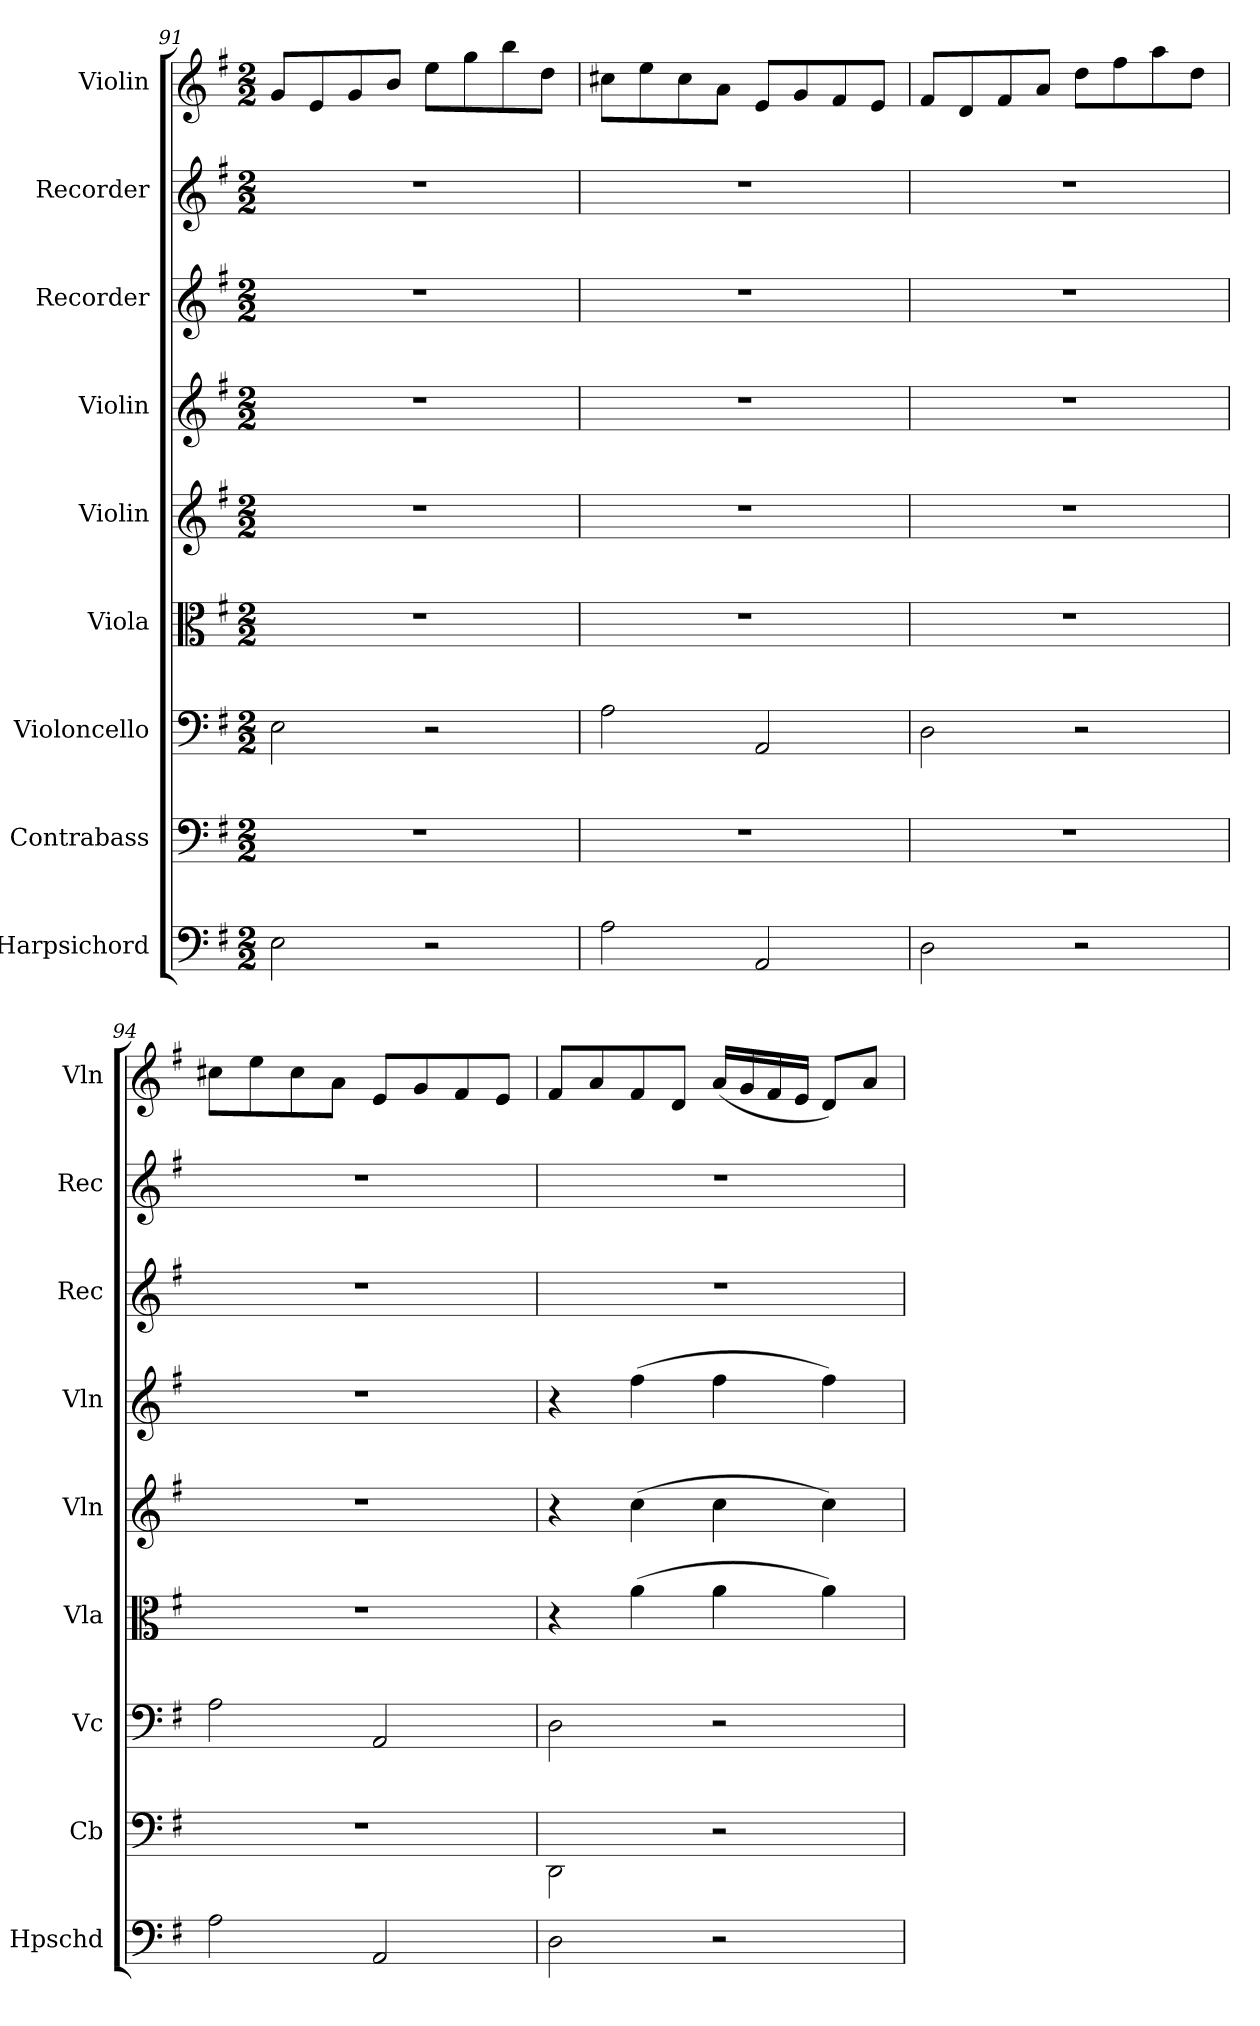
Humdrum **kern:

**kern	**kern	**kern	**kern	**kern	**kern	**kern	**kern	**kern
*part9	*part8	*part7	*part6	*part5	*part4	*part3	*part2	*part1
*staff9	*staff8	*staff7	*staff6	*staff5	*staff4	*staff3	*staff2	*staff1
*I"Harpsichord	*I"Contrabass	*I"Violoncello	*I"Viola	*I"Violin	*I"Violin	*I"Recorder	*I"Recorder	*I"Violin
*I'Hpschd	*I'Cb	*I'Vc	*I'Vla	*I'Vln	*I'Vln	*I'Rec	*I'Rec	*I'Vln
*clefF4	*clefF4	*clefF4	*clefC3	*clefG2	*clefG2	*clefG2	*clefG2	*clefG2
*	*ITrd7c12	*	*	*	*	*	*	*
*k[f#]	*k[f#]	*k[f#]	*k[f#]	*k[f#]	*k[f#]	*k[f#]	*k[f#]	*k[f#]
*G:	*G:	*G:	*G:	*G:	*G:	*G:	*G:	*G:
*M2/2	*M2/2	*M2/2	*M2/2	*M2/2	*M2/2	*M2/2	*M2/2	*M2/2
=91	=91	=91	=91	=91	=91	=91	=91	=91
2E\	1r	2E\	1r	1r	1r	1r	1r	8g/L
.	.	.	.	.	.	.	.	8e/
.	.	.	.	.	.	.	.	8g/
.	.	.	.	.	.	.	.	8b/J
2r	.	2r	.	.	.	.	.	8ee\L
.	.	.	.	.	.	.	.	8gg\
.	.	.	.	.	.	.	.	8bb\
.	.	.	.	.	.	.	.	8dd\J
=92	=92	=92	=92	=92	=92	=92	=92	=92
2A\	1r	2A\	1r	1r	1r	1r	1r	8cc#X\L
.	.	.	.	.	.	.	.	8ee\
.	.	.	.	.	.	.	.	8cc#\
.	.	.	.	.	.	.	.	8a\J
2AA/	.	2AA/	.	.	.	.	.	8e/L
.	.	.	.	.	.	.	.	8g/
.	.	.	.	.	.	.	.	8f#/
.	.	.	.	.	.	.	.	8e/J
=93	=93	=93	=93	=93	=93	=93	=93	=93
2D\	1r	2D\	1r	1r	1r	1r	1r	8f#/L
.	.	.	.	.	.	.	.	8d/
.	.	.	.	.	.	.	.	8f#/
.	.	.	.	.	.	.	.	8a/J
2r	.	2r	.	.	.	.	.	8dd\L
.	.	.	.	.	.	.	.	8ff#\
.	.	.	.	.	.	.	.	8aa\
.	.	.	.	.	.	.	.	8dd\J
=94	=94	=94	=94	=94	=94	=94	=94	=94
2A\	1r	2A\	1r	1r	1r	1r	1r	8cc#X\L
.	.	.	.	.	.	.	.	8ee\
.	.	.	.	.	.	.	.	8cc#\
.	.	.	.	.	.	.	.	8a\J
2AA/	.	2AA/	.	.	.	.	.	8e/L
.	.	.	.	.	.	.	.	8g/
.	.	.	.	.	.	.	.	8f#/
.	.	.	.	.	.	.	.	8e/J
=95	=95	=95	=95	=95	=95	=95	=95	=95
2D\	2DDD\	2D\	4r	4r	4r	1r	1r	8f#/L
.	.	.	.	.	.	.	.	8a/
.	.	.	(4a\	(4cc\	(4ff#\	.	.	8f#/
.	.	.	.	.	.	.	.	8d/J
2r	2r	2r	4a\	4cc\	4ff#\	.	.	(16a/LL
.	.	.	.	.	.	.	.	16g/
.	.	.	.	.	.	.	.	16f#/
.	.	.	.	.	.	.	.	16e/JJ
.	.	.	4a\)	4cc\)	4ff#\)	.	.	8d/L)
.	.	.	.	.	.	.	.	8a/J
=	=	=	=	=	=	=	=	=
*-	*-	*-	*-	*-	*-	*-	*-	*-
